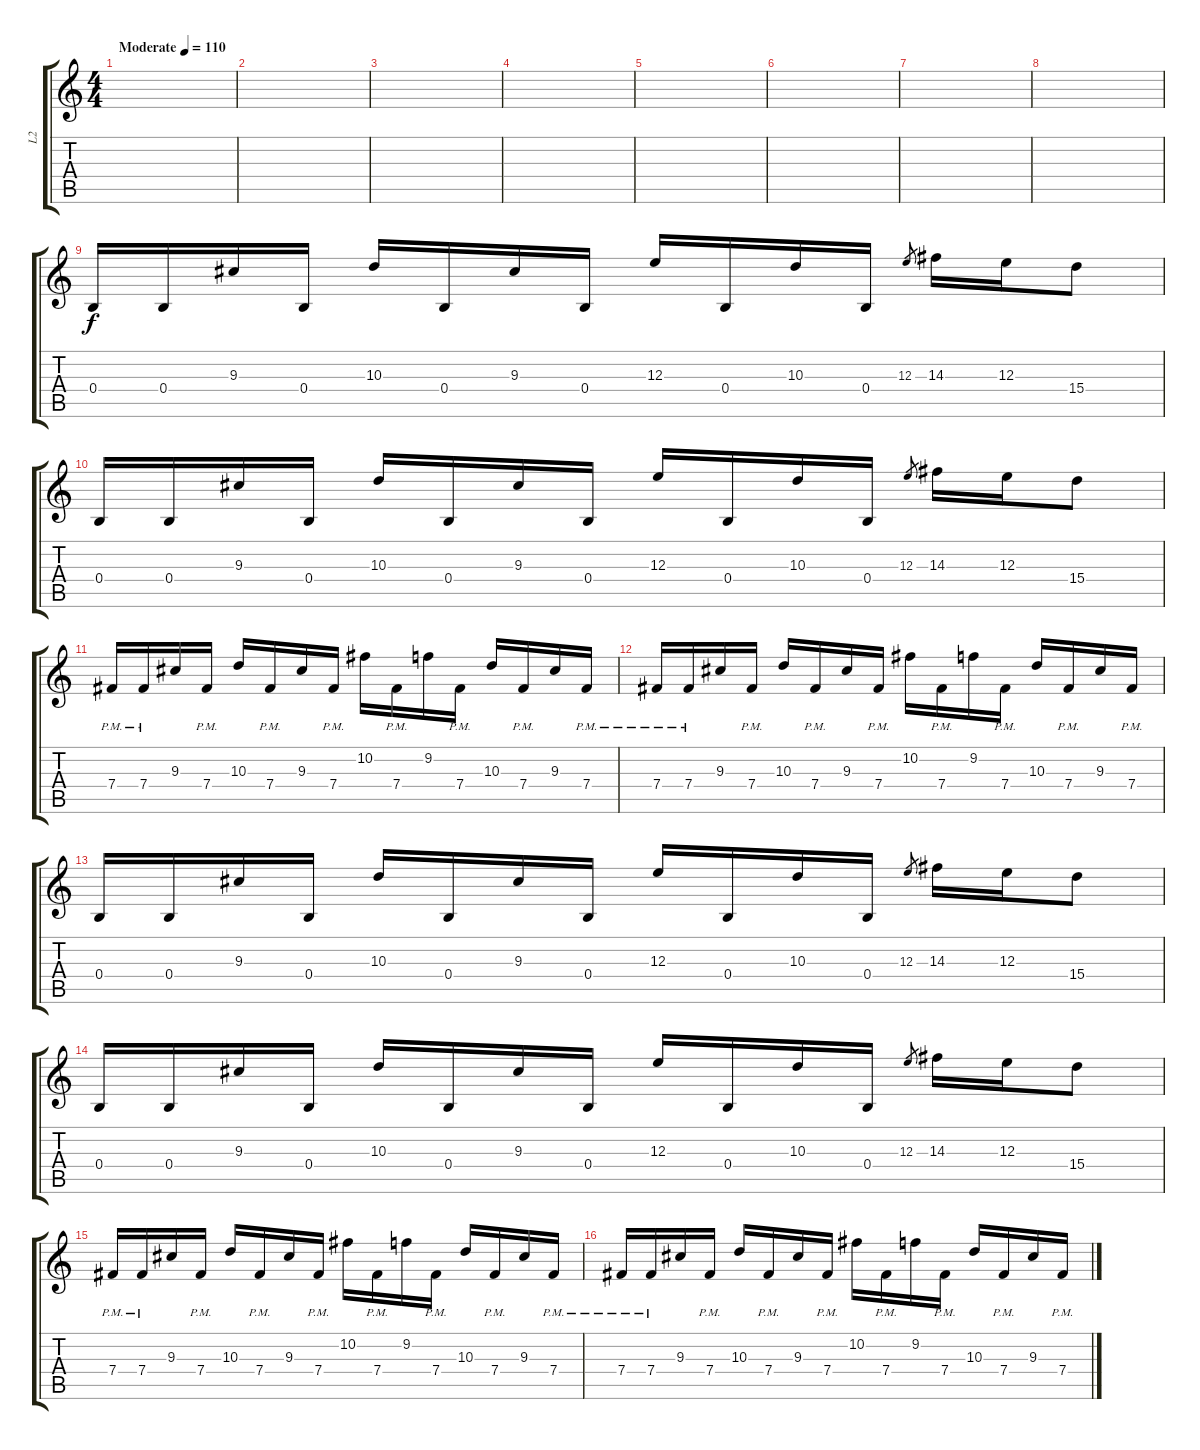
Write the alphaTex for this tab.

\track ("L2" "L2") {instrument distortionguitar}
\staff {score tabs}
\tuning (Db4 Ab3 E3 B2 Gb2 B1) {hide}
\ts (4 4)
\tempo (110 "Moderate")
\clef g2
\ks c
|
|
|
|
|
|
|
|
0.4.16 0.4.16 9.3.16 0.4.16 10.3.16 0.4.16 9.3.16 0.4.16 12.3.16 0.4.16 10.3.16 0.4.16 12.3.8{gr} 14.3.16 12.3.16 15.4.8 |
0.4.16 0.4.16 9.3.16 0.4.16 10.3.16 0.4.16 9.3.16 0.4.16 12.3.16 0.4.16 10.3.16 0.4.16 12.3.8{gr} 14.3.16 12.3.16 15.4.8 |
7.4{pm}.16 7.4{pm}.16 9.3.16 7.4{pm}.16 10.3.16 7.4{pm}.16 9.3.16 7.4{pm}.16 10.2.16 7.4{pm}.16 9.2.16 7.4{pm}.16 10.3.16 7.4{pm}.16 9.3.16 7.4{pm}.16 |
7.4{pm}.16 7.4{pm}.16 9.3.16 7.4{pm}.16 10.3.16 7.4{pm}.16 9.3.16 7.4{pm}.16 10.2.16 7.4{pm}.16 9.2.16 7.4{pm}.16 10.3.16 7.4{pm}.16 9.3.16 7.4{pm}.16 |
0.4.16 0.4.16 9.3.16 0.4.16 10.3.16 0.4.16 9.3.16 0.4.16 12.3.16 0.4.16 10.3.16 0.4.16 12.3.8{gr} 14.3.16 12.3.16 15.4.8 |
0.4.16 0.4.16 9.3.16 0.4.16 10.3.16 0.4.16 9.3.16 0.4.16 12.3.16 0.4.16 10.3.16 0.4.16 12.3.8{gr} 14.3.16 12.3.16 15.4.8 |
7.4{pm}.16 7.4{pm}.16 9.3.16 7.4{pm}.16 10.3.16 7.4{pm}.16 9.3.16 7.4{pm}.16 10.2.16 7.4{pm}.16 9.2.16 7.4{pm}.16 10.3.16 7.4{pm}.16 9.3.16 7.4{pm}.16 |
7.4{pm}.16 7.4{pm}.16 9.3.16 7.4{pm}.16 10.3.16 7.4{pm}.16 9.3.16 7.4{pm}.16 10.2.16 7.4{pm}.16 9.2.16 7.4{pm}.16 10.3.16 7.4{pm}.16 9.3.16 7.4{pm}.16
